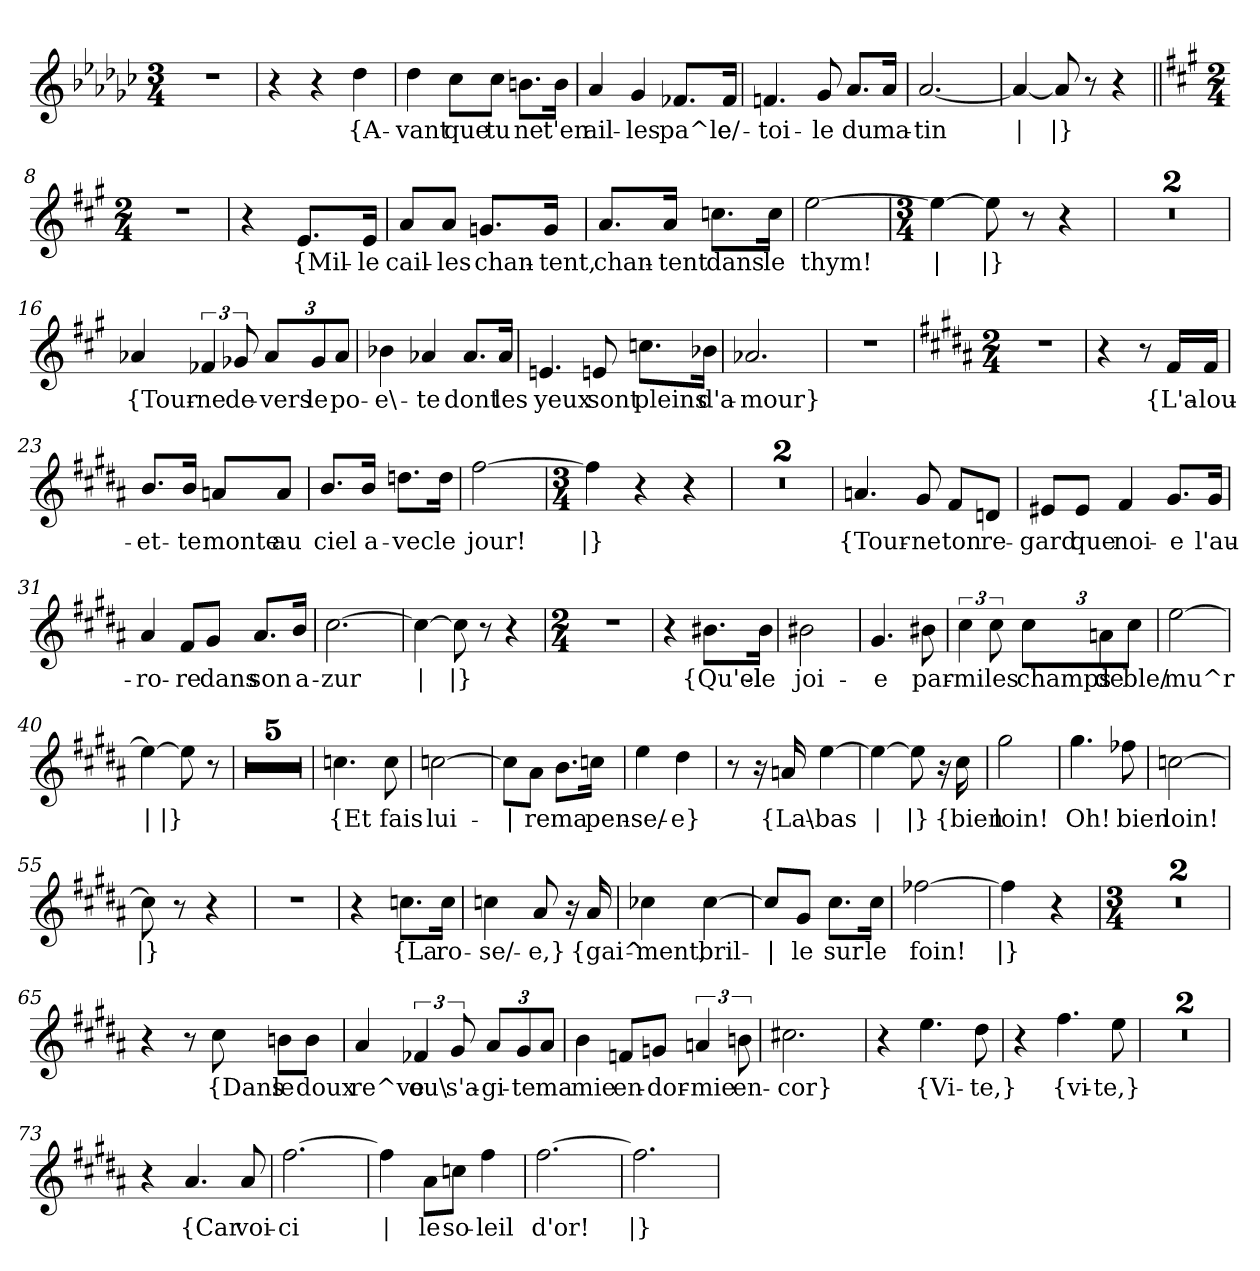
**kern	**text
*part1	*part1
*staff1	*staff1
*clefG2	*
*k[b-e-a-d-g-c-]	*
*M3/4	*
=1	=1
2.r	.
=2	=2
4r	.
4r	.
!	!LO:LY:b
4dd-\	{A-
=3	=3
!	!LO:LY:b
4dd-\	-vant
!	!LO:LY:b
8cc-\L	que
!	!LO:LY:b
8cc-\J	tu
!	!LO:LY:b
8.bn\L	ne
!	!LO:LY:b
16b\Jk	t'en
=4	=4
!	!LO:LY:b
4a-/	ail-
!	!LO:LY:b
4g-/	-les
!	!LO:LY:b
8.f-X/L	pa^le
!	!LO:LY:b
16f-/Jk	e/-
=5	=5
!	!LO:LY:b
4.fn/	-toi-
!	!LO:LY:b
8g-/	-le
!	!LO:LY:b
8.a-/L	du
!	!LO:LY:b
16a-/Jk	ma-
=6	=6
!	!LO:LY:b
[2.a-/	-tin
=7	=7
!	!LO:LY:b
4a-/_	|
!	!LO:LY:b
8a-/]	|}
8r	.
4r	.
!!LO:LB:g=z
=8||	=8||
*k[f#c#g#]	*
*M2/4	*
2r	.
=9	=9
4r	.
!	!LO:LY:b
8.e/L	{Mil-
!	!LO:LY:b
16e/Jk	-le
=10	=10
!	!LO:LY:b
8a/L	cail-
!	!LO:LY:b
8a/J	-les
!	!LO:LY:b
8.gn/L	chan-
!	!LO:LY:b
16g/Jk	-tent,
=11	=11
!	!LO:LY:b
8.a/L	chan-
!	!LO:LY:b
16a/Jk	-tent
!	!LO:LY:b
8.ccn\L	dans
!	!LO:LY:b
16cc\Jk	le
=12	=12
!	!LO:LY:b
[2ee\	thym!
=13	=13
*M3/4	*
!	!LO:LY:b
4ee\_	|
!	!LO:LY:b
8ee\]	|}
8r	.
4r	.
=14	=14
2.r	.
=15	=15
2.r	.
!!LO:LB:g=z
=16	=16
!	!LO:LY:b
4a-X/	{Tour-
!	!LO:LY:b
6f-X/	-ne
!	!LO:LY:b
12g-X/	de-
*Xbrackettup	*
!	!LO:LY:b
12a-/L	-vers
!	!LO:LY:b
12g-/	-le
!	!LO:LY:b
12a-/J	po-
=17	=17
!	!LO:LY:b
4b-X\	-e\-
!	!LO:LY:b
4a-X/	-te
!	!LO:LY:b
8.a-/L	dont
!	!LO:LY:b
16a-/Jk	les
=18	=18
!	!LO:LY:b
4.en/	yeux
!	!LO:LY:b
8en/	sont
!	!LO:LY:b
8.ccn\L	pleins
!	!LO:LY:b
16b-X\Jk	d'a-
=19	=19
!	!LO:LY:b
2.a-X/	-mour}
=20	=20
2.r	.
=21	=21
*k[f#c#g#d#a#]	*
*M2/4	*
2r	.
!!LO:LB:g=z
=22	=22
4r	.
8r	.
!	!LO:LY:b
16f#/LL	{L'a-
!	!LO:LY:b
16f#/JJ	-lou-
=23	=23
!	!LO:LY:b
8.b/L	-et-
!	!LO:LY:b
16b/Jk	-te
!	!LO:LY:b
8an/L	monte
!	!LO:LY:b
8a/J	au
=24	=24
!	!LO:LY:b
8.b/L	ciel
!	!LO:LY:b
16b/Jk	a-
!	!LO:LY:b
8.ddn\L	-vec
!	!LO:LY:b
16dd\Jk	le
=25	=25
!	!LO:LY:b
[2ff#\	jour!
=26	=26
*M3/4	*
!	!LO:LY:b
4ff#\]	|}
4r	.
4r	.
=27	=27
2.r	.
=28	=28
2.r	.
=29	=29
!	!LO:LY:b
4.an/	{Tour-
!	!LO:LY:b
8g#/	-ne
!	!LO:LY:b
8f#/L	ton
!	!LO:LY:b
8dn/J	re-
!!LO:LB:g=z
=30	=30
!	!LO:LY:b
8e#X/L	-gard
!	!LO:LY:b
8e#/J	que
!	!LO:LY:b
4f#/	noi-
!	!LO:LY:b
8.g#/L	-e
!	!LO:LY:b
16g#/Jk	l'au-
=31	=31
!	!LO:LY:b
4a#/	-ro-
!	!LO:LY:b
8f#/L	-re
!	!LO:LY:b
8g#/J	dans
!	!LO:LY:b
8.a#/L	son
!	!LO:LY:b
16b/Jk	a-
=32	=32
!	!LO:LY:b
[2.cc#\	-zur
=33	=33
!	!LO:LY:b
4cc#\_	|
!	!LO:LY:b
8cc#\]	|}
8r	.
4r	.
=34	=34
*M2/4	*
2r	.
=35	=35
4r	.
!	!LO:LY:b
8.b#X\L	{Qu'el-
!	!LO:LY:b
16b#\Jk	-le
=36	=36
!	!LO:LY:b
2b#X\	joi-
=37	=37
!	!LO:LY:b
4.g#/	-e
!	!LO:LY:b
8b#X\	par-
!!LO:LB:g=z
=38	=38
*brackettup	*
!	!LO:LY:b
6cc#\	-mi
!	!LO:LY:b
12cc#\	les
*Xbrackettup	*
!	!LO:LY:b
12cc#\L	champs
!	!LO:LY:b
12an\	de
!	!LO:LY:b
12cc#\J	ble/
=39	=39
!	!LO:LY:b
[2ee\	mu^r
=40	=40
!	!LO:LY:b
4ee\_	|
!	!LO:LY:b
8ee\]	|}
8r	.
=41	=41
2r	.
=42	=42
2r	.
=43	=43
*k[b-e-a-d-g-c-]	*
2r	.
=44	=44
2r	.
=45	=45
2r	.
=46	=46
!	!LO:LY:b
4.ccn\	{Et
!	!LO:LY:b
8cc\	fais
=47	=47
!	!LO:LY:b
[2ccn\	lui-
=48	=48
!	!LO:LY:b
8cc\L]	|
!	!LO:LY:b
8a-\J	-re
!	!LO:LY:b
8.b-\L	ma
!	!LO:LY:b
16ccn\Jk	pen-
!!LO:LB:g=z
=49	=49
!	!LO:LY:b
4ee-\	-se/-
!	!LO:LY:b
4dd-\	-e}
=50	=50
8r	.
16r	.
!	!LO:LY:b
16an/	{La\-
!	!LO:LY:b
[4ee-\	-bas
=51	=51
!	!LO:LY:b
4ee-\_	|
!	!LO:LY:b
8ee-\]	|}
16r	.
!	!LO:LY:b
16cc-\	{bien
=52	=52
!	!LO:LY:b
2gg-\	loin!
=53	=53
!	!LO:LY:b
4.gg-\	Oh!
!	!LO:LY:b
8ff-X\	bien
=54	=54
!	!LO:LY:b
[2ccn\	loin!
=55	=55
!	!LO:LY:b
8cc\]	|}
8r	.
4r	.
=56	=56
2r	.
=57	=57
4r	.
!	!LO:LY:b
8.ccn\L	{La
!	!LO:LY:b
16cc\Jk	ro-
=58	=58
!	!LO:LY:b
4ccn\	-se/-
!	!LO:LY:b
8a-/	-e,}
16r	.
!	!LO:LY:b
16a-/	{gai^-
!!LO:LB:g=z
=59	=59
!	!LO:LY:b
4cc-X\	-ment,
!	!LO:LY:b
[4cc-\	bril-
=60	=60
!	!LO:LY:b
8cc-/L]	|
!	!LO:LY:b
8g-/J	-le
!	!LO:LY:b
8.cc-\L	sur
!	!LO:LY:b
16cc-\Jk	le
=61	=61
!	!LO:LY:b
[2ff-X\	foin!
=62	=62
!	!LO:LY:b
4ff-\]	|}
4r	.
=63	=63
*M3/4	*
2.r	.
=64	=64
2.r	.
=65	=65
4r	.
8r	.
!	!LO:LY:b
8cc-\	{Dans
!	!LO:LY:b
8bn\L	le
!	!LO:LY:b
8b\J	doux
=66	=66
!	!LO:LY:b
4a-/	re^ve
*brackettup	*
!	!LO:LY:b
6f-X/	ou\
!	!LO:LY:b
12g-/	s'a-
*Xbrackettup	*
!	!LO:LY:b
12a-/L	-gi-
!	!LO:LY:b
12g-/	-te
!	!LO:LY:b
12a-/J	ma
!!LO:LB:g=z
=67	=67
!	!LO:LY:b
4b-\	mie
!	!LO:LY:b
8fn/L	en-
!	!LO:LY:b
8gn/J	-dor-
*brackettup	*
!	!LO:LY:b
6an/	-mie
!	!LO:LY:b
12bn\	en-
=68	=68
!	!LO:LY:b
2.cc#X\	-cor}
=69	=69
4r	.
!	!LO:LY:b
4.ee-\	{Vi-
!	!LO:LY:b
8dd-\	-te,}
=70	=70
4r	.
!	!LO:LY:b
4.ff\	{vi-
!	!LO:LY:b
8ee-\	-te,}
=71	=71
2.r	.
=72	=72
2.r	.
=73	=73
4r	.
!	!LO:LY:b
4.a-/	{Car
!	!LO:LY:b
8a-/	voi-
=74	=74
!	!LO:LY:b
[2.ff\	-ci
=75	=75
!	!LO:LY:b
4ff\]	|
!	!LO:LY:b
8a-\L	le
!	!LO:LY:b
8ccn\J	so-
!	!LO:LY:b
4ff\	-leil
!!LO:LB:g=z
=76	=76
!	!LO:LY:b
[2.ff\	d'or!
=77	=77
!	!LO:LY:b
2.ff\]	|}
=	=
*-	*-
